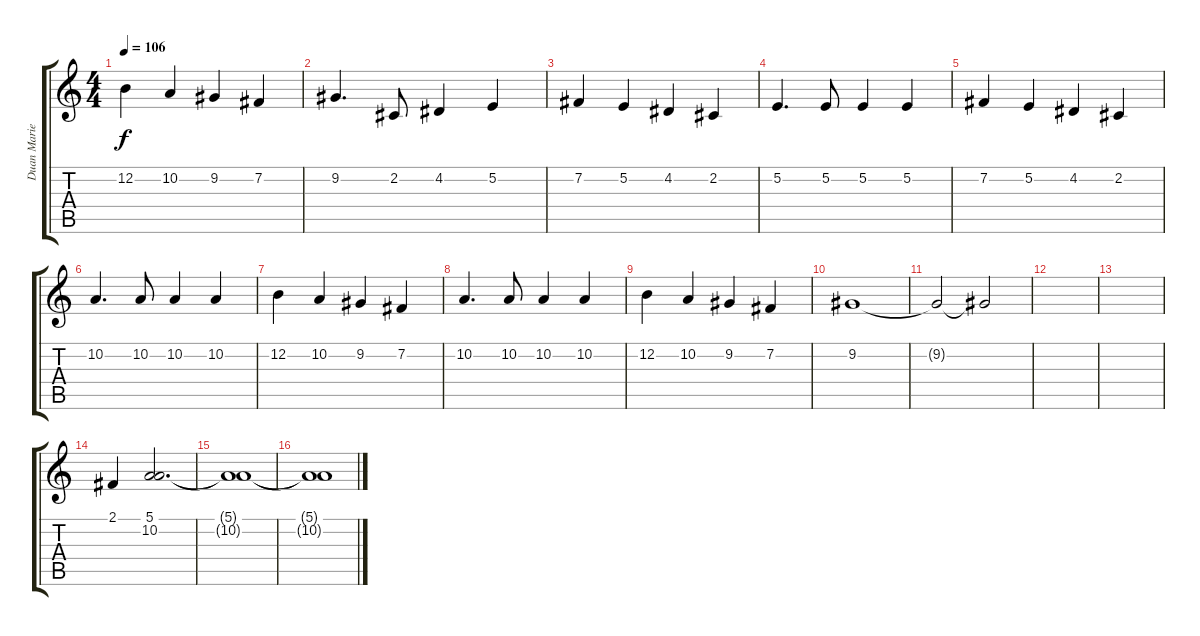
\track ("Duan Marie" "Duan Marie") {solo instrument viola}
\staff {score tabs}
\tuning (E4 B3 G3 D3 A2 E2) {hide}
\ts (4 4)
\tempo 106
\clef g2
\ks c
12.2.4{dy f} 10.2.4 9.2.4 7.2.4 |
9.2.4{d} 2.2.8 4.2.4 5.2.4 |
7.2.4 5.2.4 4.2.4 2.2.4 |
5.2.4{d} 5.2.8 5.2.4 5.2.4 |
7.2.4 5.2.4 4.2.4 2.2.4 |
10.2.4{d} 10.2.8 10.2.4 10.2.4 |
12.2.4 10.2.4 9.2.4 7.2.4 |
10.2.4{d} 10.2.8 10.2.4 10.2.4 |
12.2.4 10.2.4 9.2.4 7.2.4 |
9.2.1 |
9.2{t}.2 9.2{t}.2 |
|
|
2.1.4 (5.1 10.2).2{d} |
(5.1{t} 10.2{t}).1 |
(5.1{t} 10.2{t}).1
